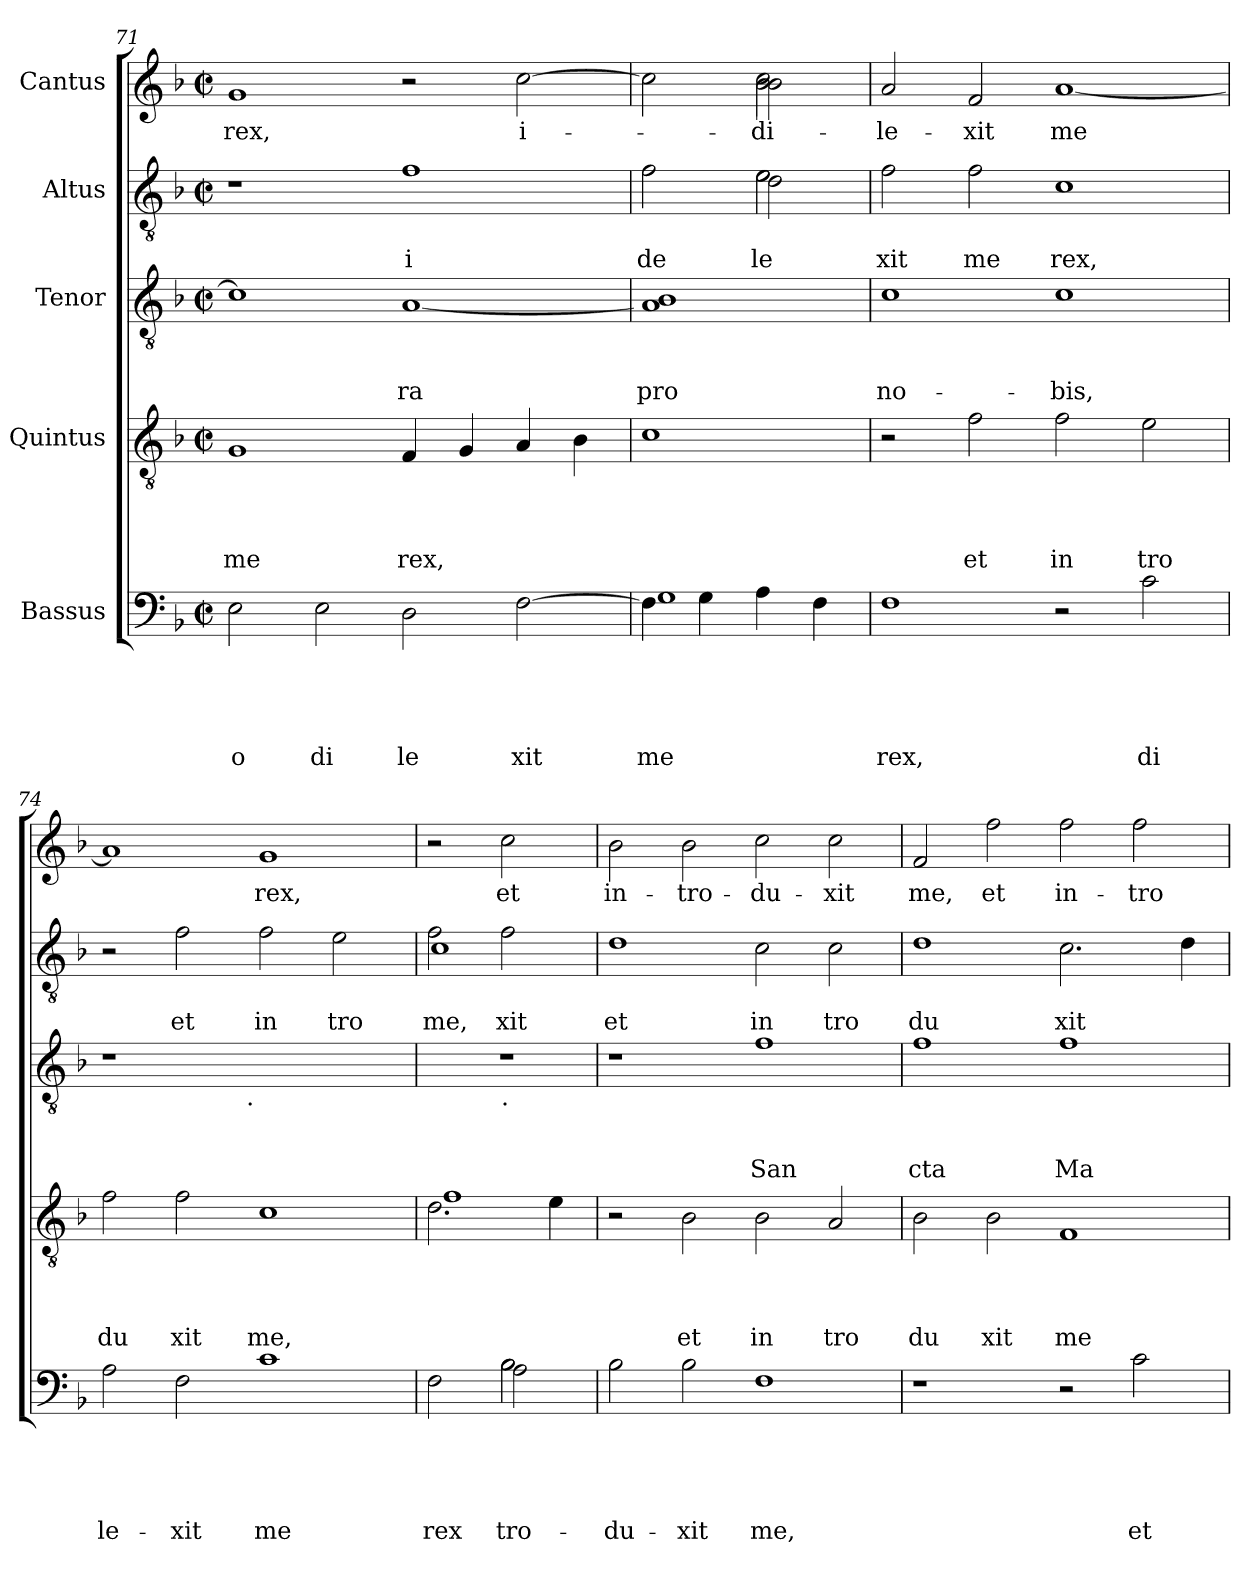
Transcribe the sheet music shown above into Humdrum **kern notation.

**kern	**text	**text	**text	**text	**text	**kern	**text	**text	**text	**text	**kern	**text	**text	**text	**kern	**text	**text	**kern	**text
*part5	*part5	*part5	*part5	*part5	*part5	*part4	*part4	*part4	*part4	*part4	*part3	*part3	*part3	*part3	*part2	*part2	*part2	*part1	*part1
*staff5	*staff5	*staff5	*staff5	*staff5	*staff5	*staff4	*staff4	*staff4	*staff4	*staff4	*staff3	*staff3	*staff3	*staff3	*staff2	*staff2	*staff2	*staff1	*staff1
*I"Bassus	*	*	*	*	*	*I"Quintus	*	*	*	*	*I"Tenor	*	*	*	*I"Altus	*	*	*I"Cantus	*
*clefF4	*	*	*	*	*	*clefGv2	*	*	*	*	*clefGv2	*	*	*	*clefGv2	*	*	*clefG2	*
*k[b-]	*	*	*	*	*	*k[b-]	*	*	*	*	*k[b-]	*	*	*	*k[b-]	*	*	*k[b-]	*
*F:	*	*	*	*	*	*F:	*	*	*	*	*F:	*	*	*	*F:	*	*	*F:	*
*M2/2	*	*	*	*	*	*M2/2	*	*	*	*	*M2/2	*	*	*	*M2/2	*	*	*M2/2	*
*met(c|)	*	*	*	*	*	*met(c|)	*	*	*	*	*met(c|)	*	*	*	*met(c|)	*	*	*met(c|)	*
=71	=71	=71	=71	=71	=71	=71	=71	=71	=71	=71	=71	=71	=71	=71	=71	=71	=71	=71	=71
!	!	!	!	!	!LO:LY:b	!	!	!	!	!LO:LY:b	!	!	!	!	!	!	!	!	!LO:LY:b
2E\	.	.	.	.	o	1G	.	.	.	me	1c]	.	.	.	1r	.	.	1g	rex,
!	!	!	!	!	!LO:LY:b	!	!	!	!	!	!	!	!	!	!	!	!	!	!
2E\	.	.	.	.	di	.	.	.	.	.	.	.	.	.	.	.	.	.	.
!	!	!	!	!	!LO:LY:b	!	!	!	!	!LO:LY:b	!	!	!	!LO:LY:b	!	!	!LO:LY:b	!	!
2D\	.	.	.	.	le	4F/	.	.	.	rex,	[<1A	.	.	-ra	1f	.	i	2r	.
.	.	.	.	.	.	4G/	.	.	.	.	.	.	.	.	.	.	.	.	.
!	!	!	!	!	!LO:LY:b	!	!	!	!	!	!	!	!	!	!	!	!	!	!LO:LY:b:rj
[>2F\	.	.	.	.	xit	4A/	.	.	.	.	.	.	.	.	.	.	.	[>2cc\	i-
.	.	.	.	.	.	4B-\	.	.	.	.	.	.	.	.	.	.	.	.	.
=72	=72	=72	=72	=72	=72	=72	=72	=72	=72	=72	=72	=72	=72	=72	=72	=72	=72	=72	=72
*^	*	*	*	*	*	*	*	*	*	*	*	*	*	*	*	*	*	*	*
!	!	!	!	!	!	!LO:LY:b	!	!	!	!	!	!	!	!	!LO:LY:b	!	!	!LO:LY:b	!	!
*	*	*	*	*	*	*	*	*	*	*	*	*	*	*	*	*^	*	*	*^	*
*	*	*	*	*	*	*	*	*	*	*	*	*	*	*	*	*	*^	*	*	*	*^	*
4F\]	1G	.	.	.	.	me	1c	.	.	.	.	1A] 1B-	.	.	pro	2f\	2ryy	2ryy	.	de	2cc\]	2ryy	2ryy	.
4G\	.	.	.	.	.	.	.	.	.	.	.	.	.	.	.	.	.	.	.	.	.	.	.	.
!	!	!	!	!	!	!	!	!	!	!	!	!	!	!	!	!	!	!	!	!LO:LY:b	!	!	!	!
!	!	!	!	!	!	!	!	!	!	!	!	!	!	!	!	!	!	!	!	!LO:LY:b	!	!	!	!
!	!	!	!	!	!	!	!	!	!	!	!	!	!	!	!	!	!	!	!	!LO:LY:b	!	!	!	!LO:LY:b
!	!	!	!	!	!	!	!	!	!	!	!	!	!	!	!	!	!	!	!	!	!	!	!	!LO:LY:b
!	!	!	!	!	!	!	!	!	!	!	!	!	!	!	!	!	!	!	!	!	!	!	!	!LO:LY:b
4A\	.	.	.	.	.	.	.	.	.	.	.	.	.	.	.	2e\	2e\	2d\	.	le	2cc\	2b-\	2b-\	di-
4F\	.	.	.	.	.	.	.	.	.	.	.	.	.	.	.	.	.	.	.	.	.	.	.	.
*	*	*	*	*	*	*	*	*	*	*	*	*	*	*	*	*v	*v	*v	*	*	*	*	*	*
*v	*v	*	*	*	*	*	*	*	*	*	*	*	*	*	*	*	*	*	*v	*v	*v	*
=73	=73	=73	=73	=73	=73	=73	=73	=73	=73	=73	=73	=73	=73	=73	=73	=73	=73	=73	=73
!	!	!	!	!	!LO:LY:b	!	!	!	!	!	!	!	!	!LO:LY:b	!	!	!LO:LY:b	!	!LO:LY:b
1F	.	.	.	.	rex,	2r	.	.	.	.	1c	.	.	no-	2f\	.	xit	2a/	-le-
!	!	!	!	!	!	!	!	!	!	!LO:LY:b	!	!	!	!	!	!	!LO:LY:b	!	!LO:LY:b
.	.	.	.	.	.	2f\	.	.	.	et	.	.	.	.	2f\	.	me	2f/	-xit
!	!	!	!	!	!	!	!	!	!	!LO:LY:b	!	!	!	!LO:LY:b	!	!	!LO:LY:b	!	!LO:LY:b
2r	.	.	.	.	.	2f\	.	.	.	in	1c	.	.	-bis,	1c	.	rex,	[>1a	me
!	!	!	!	!	!LO:LY:b	!	!	!	!	!LO:LY:b	!	!	!	!	!	!	!	!	!
2c\	.	.	.	.	di	2e\	.	.	.	tro	.	.	.	.	.	.	.	.	.
!!LO:PB:g=z
=74	=74	=74	=74	=74	=74	=74	=74	=74	=74	=74	=74	=74	=74	=74	=74	=74	=74	=74	=74
!	!	!	!	!	!LO:LY:b	!	!	!	!	!LO:LY:b	!	!	!	!	!	!	!	!	!
*	*	*	*	*	*	*	*	*	*	*	*^	*	*	*	*	*	*	*	*
2A\	.	.	.	.	le-	2f\	.	.	.	du	1r	2ryy	.	.	.	2r	.	.	1a]	.
!	!	!	!	!	!LO:LY:b	!	!	!	!	!LO:LY:b	!	!	!	!	!	!	!	!LO:LY:b	!	!
2F\	.	.	.	.	-xit	2f\	.	.	.	xit	.	4...ryy	.	.	.	2f\	.	et	.	.
!	!	!	!	!	!	!	!	!	!	!	!	!LO:TX:b:t=.	!	!	!	!	!	!	!	!
.	.	.	.	.	.	.	.	.	.	.	.	1ryy	.	.	.	.	.	.	.	.
!	!	!	!	!	!LO:LY:b	!	!	!	!	!LO:LY:b	!	!	!	!	!	!	!	!LO:LY:b	!	!LO:LY:b
1c	.	.	.	.	me	1c	.	.	.	me,	1ryy	.	.	.	.	2f\	.	in	1g	rex,
!	!	!	!	!	!	!	!	!	!	!	!	!	!	!	!	!	!	!LO:LY:b	!	!
.	.	.	.	.	.	.	.	.	.	.	.	.	.	.	.	2e\	.	tro	.	.
.	.	.	.	.	.	.	.	.	.	.	.	32ryy	.	.	.	.	.	.	.	.
=75	=75	=75	=75	=75	=75	=75	=75	=75	=75	=75	=75	=75	=75	=75	=75	=75	=75	=75	=75	=75
!	!	!	!	!	!LO:LY:b	!	!	!	!	!	!	!	!	!	!	!	!	!LO:LY:b	!	!
*^	*	*	*	*	*	*^	*	*	*	*	*	*	*	*	*	*^	*	*	*	*
*	*^	*	*	*	*	*	*	*	*	*	*	*	*	*	*	*	*	*	*	*	*	*	*
!	!	!	!	!	!	!	!	!	!	!	!	!	!	!	!	!	!	!	!	!	!	!LO:LY:b	!	!
2F\	2ryy	2ryy	.	.	.	.	rex	2.d\	1f	.	.	.	.	1r	2ryy	.	.	.	2f\	1c	.	me,	2r	.
!	!	!	!	!	!	!	!	!	!	!	!	!	!	!	!LO:TX:b:t=.	!	!	!	!	!	!	!	!	!
!	!	!	!	!	!	!	!LO:LY:b	!	!	!	!	!	!	!	!	!	!	!	!	!	!	!	!	!
!	!	!	!	!	!	!	!LO:LY:b	!	!	!	!	!	!	!	!	!	!	!	!	!	!	!	!	!
!	!	!	!	!	!	!	!LO:LY:b	!	!	!	!	!	!	!	!	!	!	!	!	!	!	!LO:LY:b	!	!LO:LY:b
2B-\	2B-\	2A\	.	.	.	.	-tro-	.	.	.	.	.	.	.	2ryy	.	.	.	2f\	.	.	xit	2cc\	et
.	.	.	.	.	.	.	.	4e\	.	.	.	.	.	.	.	.	.	.	.	.	.	.	.	.
*v	*v	*v	*	*	*	*	*	*	*	*	*	*	*	*	*	*	*	*	*v	*v	*	*	*	*
*	*	*	*	*	*	*v	*v	*	*	*	*	*	*	*	*	*	*	*	*	*	*
=76	=76	=76	=76	=76	=76	=76	=76	=76	=76	=76	=76	=76	=76	=76	=76	=76	=76	=76	=76	=76
!	!	!	!	!	!LO:LY:b	!	!	!	!	!	!	!	!	!	!	!	!	!LO:LY:b	!	!LO:LY:b
*	*	*	*	*	*	*	*	*	*	*	*v	*v	*	*	*	*	*	*	*	*
2B-\	.	.	.	.	-du-	2r	.	.	.	.	1r	.	.	.	1d	.	et	2b-\	in-
!	!	!	!	!	!LO:LY:b	!	!	!	!	!LO:LY:b	!	!	!	!	!	!	!	!	!LO:LY:b
2B-\	.	.	.	.	-xit	2B-\	.	.	.	et	.	.	.	.	.	.	.	2b-\	-tro-
!	!	!	!	!	!LO:LY:b	!	!	!	!	!LO:LY:b	!	!	!	!LO:LY:b	!	!	!LO:LY:b	!	!LO:LY:b
1F	.	.	.	.	me,	2B-\	.	.	.	in	1f	.	.	San	2c\	.	in	2cc\	-du-
!	!	!	!	!	!	!	!	!	!	!LO:LY:b	!	!	!	!	!	!	!LO:LY:b	!	!LO:LY:b
.	.	.	.	.	.	2A/	.	.	.	tro	.	.	.	.	2c\	.	tro	2cc\	-xit
=77	=77	=77	=77	=77	=77	=77	=77	=77	=77	=77	=77	=77	=77	=77	=77	=77	=77	=77	=77
!	!	!	!	!	!	!	!	!	!	!LO:LY:b	!	!	!	!LO:LY:b	!	!	!LO:LY:b	!	!LO:LY:b
1r	.	.	.	.	.	2B-\	.	.	.	du	1f	.	.	cta	1d	.	du	2f/	me,
!	!	!	!	!	!	!	!	!	!	!LO:LY:b	!	!	!	!	!	!	!	!	!LO:LY:b
.	.	.	.	.	.	2B-\	.	.	.	xit	.	.	.	.	.	.	.	2ff\	et
!	!	!	!	!	!	!	!	!	!	!LO:LY:b	!	!	!	!LO:LY:b	!	!	!LO:LY:b	!	!LO:LY:b
2r	.	.	.	.	.	1F	.	.	.	me	1f	.	.	Ma	2.c\	.	xit	2ff\	in-
!	!	!	!	!	!LO:LY:b	!	!	!	!	!	!	!	!	!	!	!	!	!	!LO:LY:b
2c\	.	.	.	.	et	.	.	.	.	.	.	.	.	.	.	.	.	2ff\	-tro-
.	.	.	.	.	.	.	.	.	.	.	.	.	.	.	4d\	.	.	.	.
=	=	=	=	=	=	=	=	=	=	=	=	=	=	=	=	=	=	=	=
*-	*-	*-	*-	*-	*-	*-	*-	*-	*-	*-	*-	*-	*-	*-	*-	*-	*-	*-	*-
